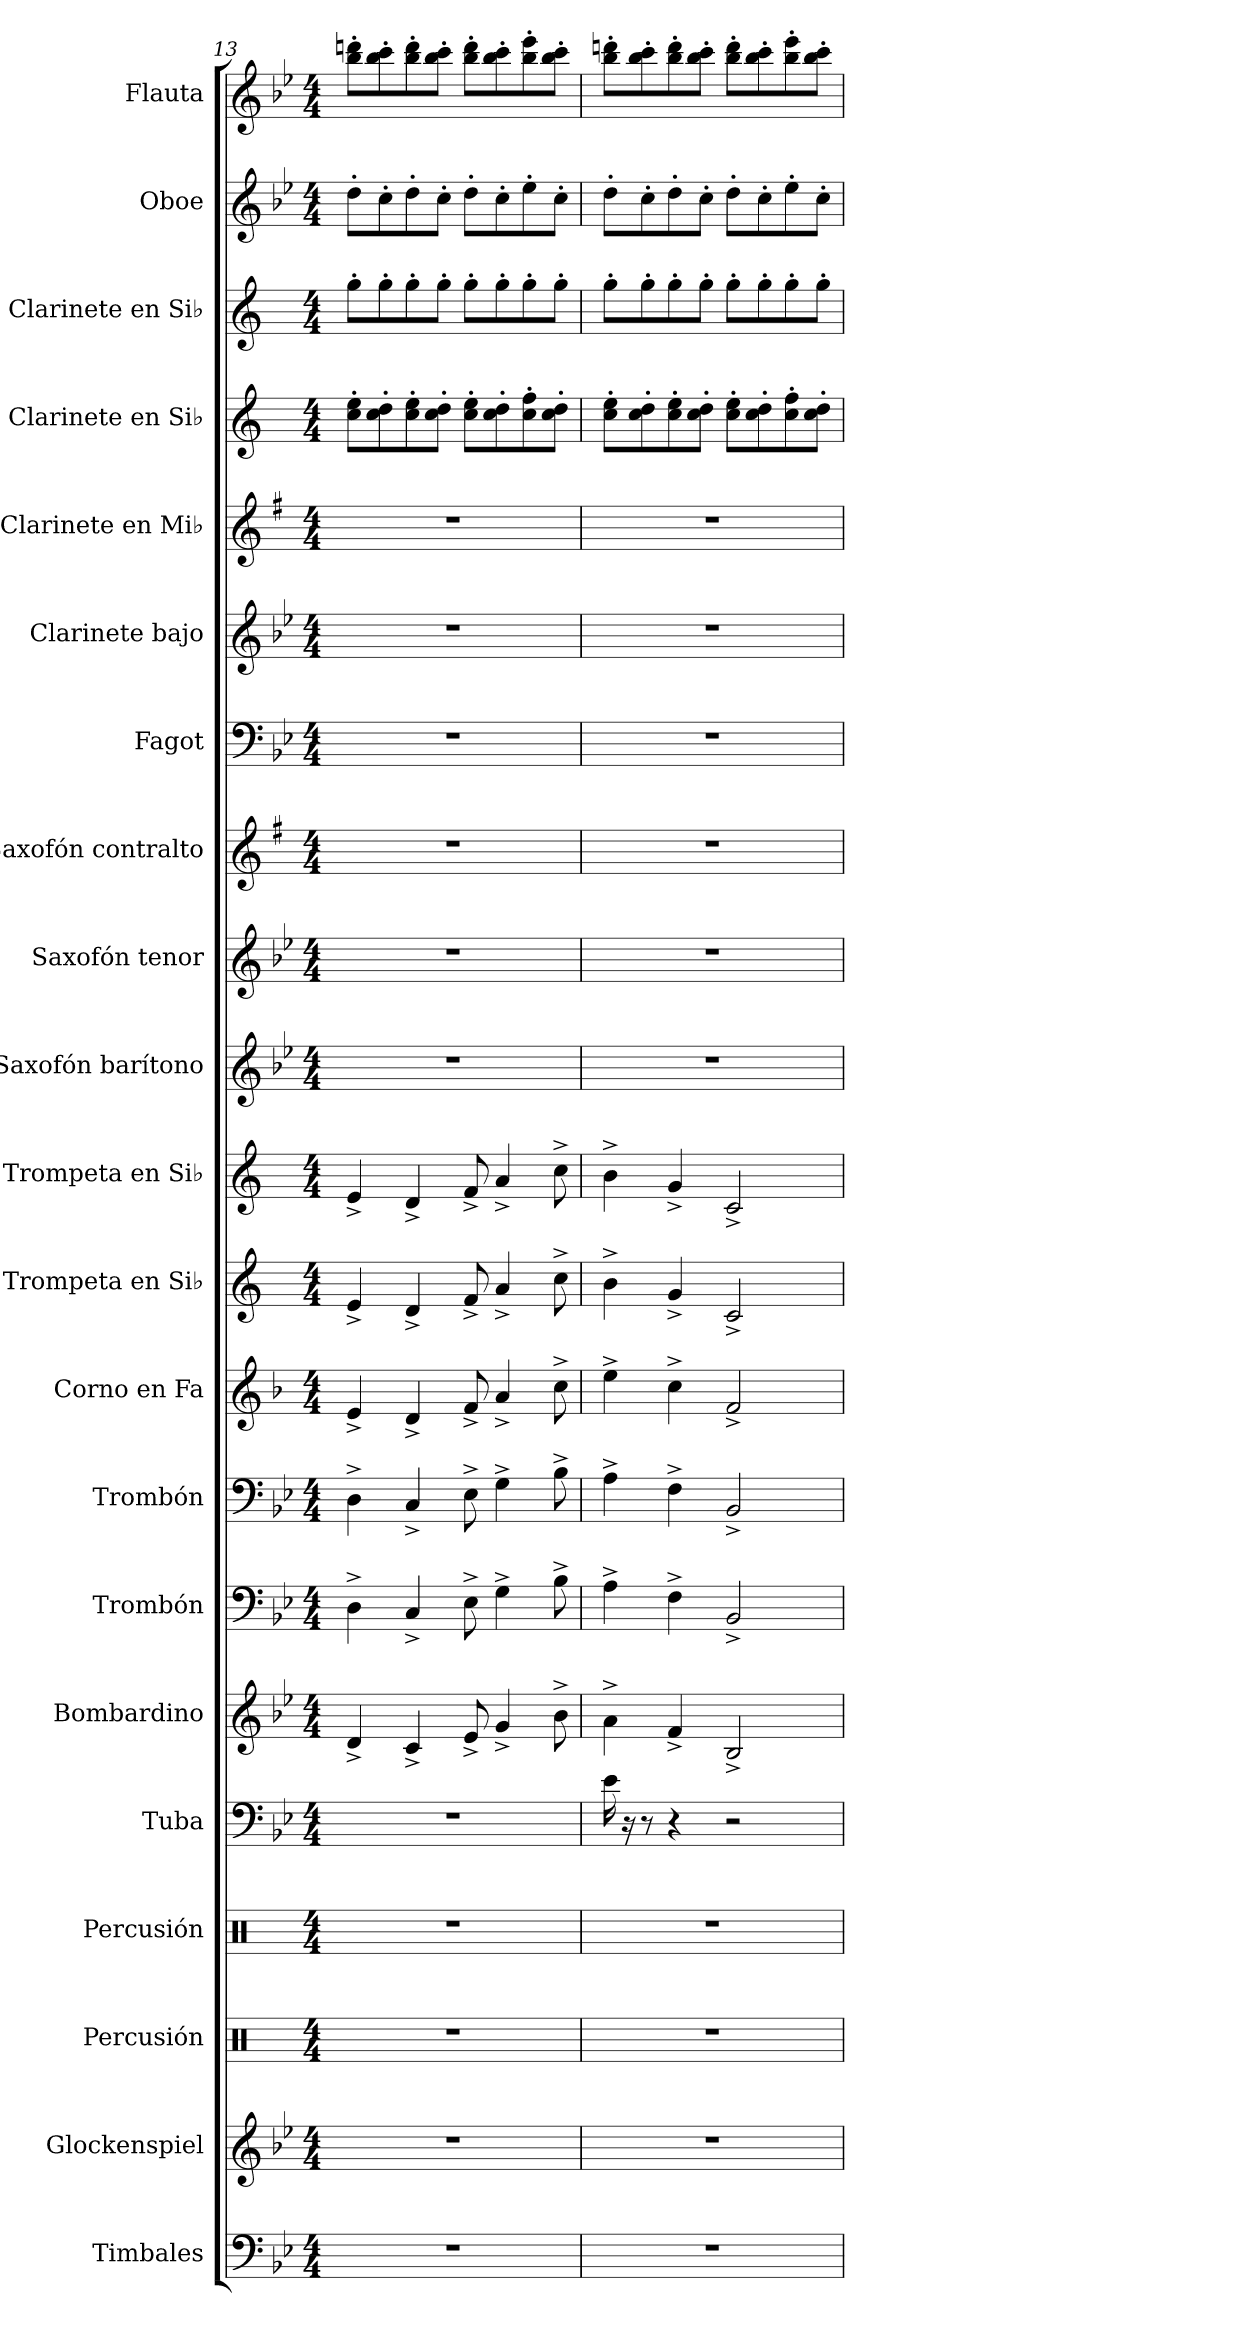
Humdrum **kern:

**kern	**kern	**kern	**kern	**kern	**kern	**kern	**kern	**kern	**kern	**kern	**kern	**kern	**kern	**kern	**kern	**kern	**kern	**kern	**kern	**kern
*part21	*part20	*part19	*part18	*part17	*part16	*part15	*part14	*part13	*part12	*part11	*part10	*part9	*part8	*part7	*part6	*part5	*part4	*part3	*part2	*part1
*staff21	*staff20	*staff19	*staff18	*staff17	*staff16	*staff15	*staff14	*staff13	*staff12	*staff11	*staff10	*staff9	*staff8	*staff7	*staff6	*staff5	*staff4	*staff3	*staff2	*staff1
*I"Timbales	*I"Glockenspiel	*I"Percusión	*I"Percusión	*I"Tuba	*I"Bombardino	*I"Trombón	*I"Trombón	*I"Corno en Fa	*I"Trompeta en Si♭	*I"Trompeta en Si♭	*I"Saxofón barítono	*I"Saxofón tenor	*I"Saxofón contralto	*I"Fagot	*I"Clarinete bajo	*I"Clarinete en Mi♭	*I"Clarinete en Si♭	*I"Clarinete en Si♭	*I"Oboe	*I"Flauta
*I'Timb.	*I'Glock.	*I'Perc.	*I'Perc.	*I'Tba.	*I'Bo.	*I'Tbn.	*I'Tbn.	*I'Cor. Fa	*I'Tpt. Si♭	*I'Tpt. Si♭	*I'Sax. Bar.	*I'Sax. T.	*I'Sax. Ctrl.	*I'Fag.	*I'Cl. B.	*I'Cl. Mi♭	*I'Cl. Si♭	*I'Cl. Si♭	*I'Ob.	*I'Fl.
*clefF4	*clefG2	*clefX	*clefX	*clefF4	*clefG2	*clefF4	*clefF4	*clefG2	*clefG2	*clefG2	*clefG2	*clefG2	*clefG2	*clefF4	*clefG2	*clefG2	*clefG2	*clefG2	*clefG2	*clefG2
*	*ITrd-14c-24	*	*	*	*ITrd8c14	*	*	*ITrd4c7	*ITrd1c2	*ITrd1c2	*ITrd12c21	*ITrd8c14	*ITrd5c9	*	*ITrd8c14	*ITrd-2c-3	*ITrd1c2	*ITrd1c2	*	*
*k[b-e-]	*k[b-e-]	*k[]	*k[]	*k[b-e-]	*k[b-e-]	*k[b-e-]	*k[b-e-]	*k[b-e-]	*k[b-e-]	*k[b-e-]	*k[b-e-]	*k[b-e-]	*k[b-e-]	*k[b-e-]	*k[b-e-]	*k[b-e-]	*k[b-e-]	*k[b-e-]	*k[b-e-]	*k[b-e-]
*M4/4	*M4/4	*M4/4	*M4/4	*M4/4	*M4/4	*M4/4	*M4/4	*M4/4	*M4/4	*M4/4	*M4/4	*M4/4	*M4/4	*M4/4	*M4/4	*M4/4	*M4/4	*M4/4	*M4/4	*M4/4
=13	=13	=13	=13	=13	=13	=13	=13	=13	=13	=13	=13	=13	=13	=13	=13	=13	=13	=13	=13	=13
1r	1r	1r	1r	1r	4D^/	4D^\	4D^\	4A^/	4d^/	4d^/	1r	1r	1r	1r	1r	1r	8b-\' 8dd\'L	8ff'\L	8dd'\L	8bb-\' 8dddn\'L
.	.	.	.	.	.	.	.	.	.	.	.	.	.	.	.	.	8b-\' 8cc\'	8ff'\	8cc'\	8bb-\' 8ccc\'
.	.	.	.	.	4C^/	4C^/	4C^/	4G^/	4c^/	4c^/	.	.	.	.	.	.	8b-\' 8dd\'	8ff'\	8dd'\	8bb-\' 8ddd\'
.	.	.	.	.	.	.	.	.	.	.	.	.	.	.	.	.	8b-\' 8cc\'J	8ff'\J	8cc'\J	8bb-\' 8ccc\'J
.	.	.	.	.	8E-^/	8E-^\	8E-^\	8B-^/	8e-^/	8e-^/	.	.	.	.	.	.	8b-\' 8dd\'L	8ff'\L	8dd'\L	8bb-\' 8ddd\'L
.	.	.	.	.	4G^/	4G^\	4G^\	4d^/	4g^/	4g^/	.	.	.	.	.	.	8b-\' 8cc\'	8ff'\	8cc'\	8bb-\' 8ccc\'
.	.	.	.	.	.	.	.	.	.	.	.	.	.	.	.	.	8b-\' 8ee-\'	8ff'\	8ee-'\	8bb-\' 8eee-\'
.	.	.	.	.	8B-^\	8B-^\	8B-^\	8f^\	8b-^\	8b-^\	.	.	.	.	.	.	8b-\' 8cc\'J	8ff'\J	8cc'\J	8bb-\' 8ccc\'J
=14	=14	=14	=14	=14	=14	=14	=14	=14	=14	=14	=14	=14	=14	=14	=14	=14	=14	=14	=14	=14
1r	1r	1r	1r	16e-\	4A^\	4A^\	4A^\	4a^\	4a^\	4a^\	1r	1r	1r	1r	1r	1r	8b-\' 8dd\'L	8ff'\L	8dd'\L	8bb-\' 8dddn\'L
.	.	.	.	16r	.	.	.	.	.	.	.	.	.	.	.	.	.	.	.	.
.	.	.	.	8r	.	.	.	.	.	.	.	.	.	.	.	.	8b-\' 8cc\'	8ff'\	8cc'\	8bb-\' 8ccc\'
.	.	.	.	4r	4F^/	4F^\	4F^\	4f^\	4f^/	4f^/	.	.	.	.	.	.	8b-\' 8dd\'	8ff'\	8dd'\	8bb-\' 8ddd\'
.	.	.	.	.	.	.	.	.	.	.	.	.	.	.	.	.	8b-\' 8cc\'J	8ff'\J	8cc'\J	8bb-\' 8ccc\'J
.	.	.	.	2r	2BB-^/	2BB-^/	2BB-^/	2B-^/	2B-^/	2B-^/	.	.	.	.	.	.	8b-\' 8dd\'L	8ff'\L	8dd'\L	8bb-\' 8ddd\'L
.	.	.	.	.	.	.	.	.	.	.	.	.	.	.	.	.	8b-\' 8cc\'	8ff'\	8cc'\	8bb-\' 8ccc\'
.	.	.	.	.	.	.	.	.	.	.	.	.	.	.	.	.	8b-\' 8ee-\'	8ff'\	8ee-'\	8bb-\' 8eee-\'
.	.	.	.	.	.	.	.	.	.	.	.	.	.	.	.	.	8b-\' 8cc\'J	8ff'\J	8cc'\J	8bb-\' 8ccc\'J
=	=	=	=	=	=	=	=	=	=	=	=	=	=	=	=	=	=	=	=	=
*-	*-	*-	*-	*-	*-	*-	*-	*-	*-	*-	*-	*-	*-	*-	*-	*-	*-	*-	*-	*-
